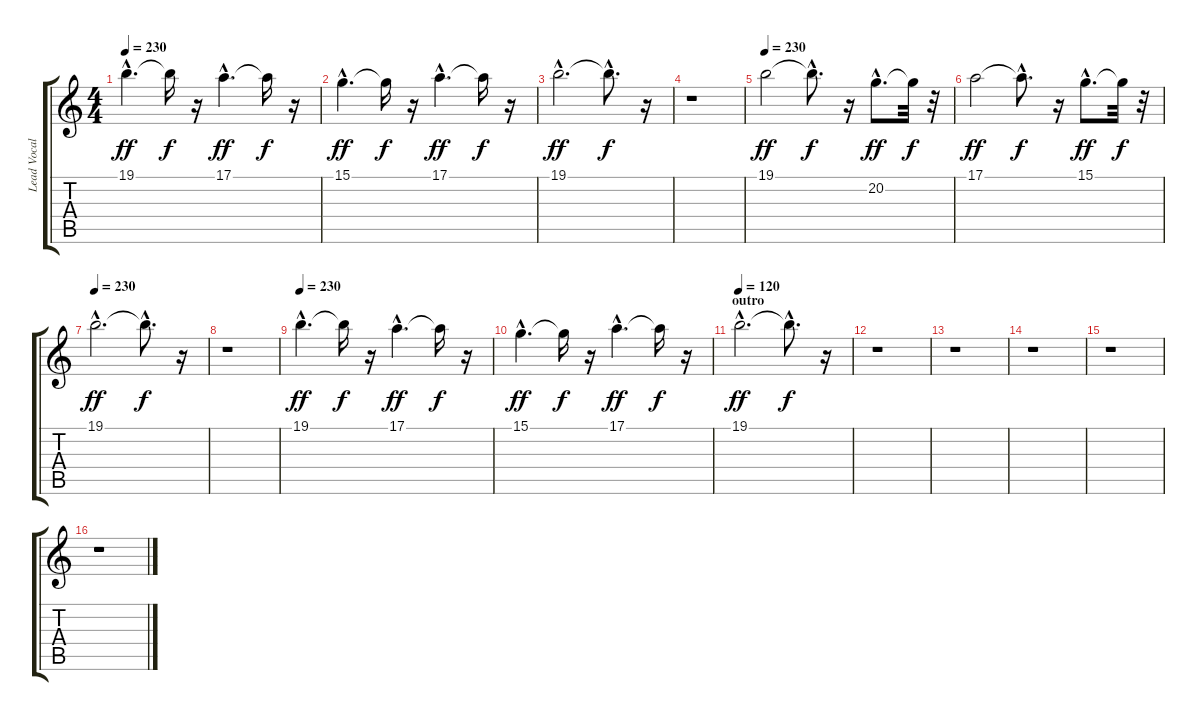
\track ("Lead Vocals (Bruce)" "Lead Vocal") {instrument choiraahs}
\staff {score tabs}
\tuning (E4 B3 G3 D3 A2 E2) {hide}
\ts (4 4)
\tempo 230
\clef g2
\ks c
19.1{hac}.4{d dy ff} 19.1{t}.16{dy f} r.16 17.1{hac}.4{d dy ff} 17.1{t}.16{dy f} r.16 |
15.1{hac}.4{d dy ff} 15.1{t}.16{dy f} r.16 17.1{hac}.4{d dy ff} 17.1{t}.16{dy f} r.16 |
19.1{hac}.2{d dy ff} 19.1{hac t}.8{d dy f} r.16 |
r.1 |
\tempo 230
19.1.2{dy ff} 19.1{hac t}.8{d dy f} r.16 20.2{hac}.8{d dy ff} 20.2{t}.32{dy f} r.32 |
17.1.2{dy ff} 17.1{hac t}.8{d dy f} r.16 15.1{hac}.8{d dy ff} 15.1{t}.32{dy f} r.32 |
\tempo 230
19.1{hac}.2{d dy ff} 19.1{hac t}.8{d dy f} r.16 |
r.1 |
\tempo 230
19.1{hac}.4{d dy ff} 19.1{t}.16{dy f} r.16 17.1{hac}.4{d dy ff} 17.1{t}.16{dy f} r.16 |
15.1{hac}.4{d dy ff} 15.1{t}.16{dy f} r.16 17.1{hac}.4{d dy ff} 17.1{t}.16{dy f} r.16 |
\section ("" "outro")
\tempo 120
19.1{hac}.2{d dy ff} 19.1{hac t}.8{d dy f} r.16 |
r.1 |
r.1 |
r.1 |
r.1 |
r.1
